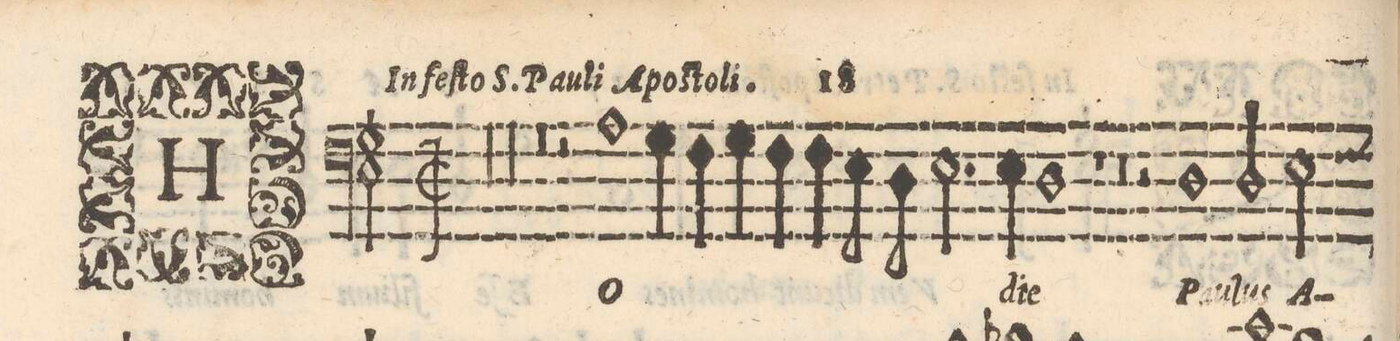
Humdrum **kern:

**kern	**text
*I"BASSVS	*
*clefF4	*
*k[]	*
*met(C|)	*
*M2/1	*
00r	.
=2-	=2-
=3-	=3-
00r	.
=4-	=4-
=5-	=5-
0r	.
=6-	=6-
2r	.
1A	HO-
4G\	.
4F\	.
=7-	=7-
4G\	.
4F\	.
4F\	.
8E\	.
8D\	.
2.E\	.
4E\	-di-
=8-	=8-
1D	-e
1r	.
=9-	=9-
0r	.
=10-	=10-
2r	.
1D	Pau-
2D/	-lus
=11-	=11-
2E\	A-
*custos:F	*
*-	*-
